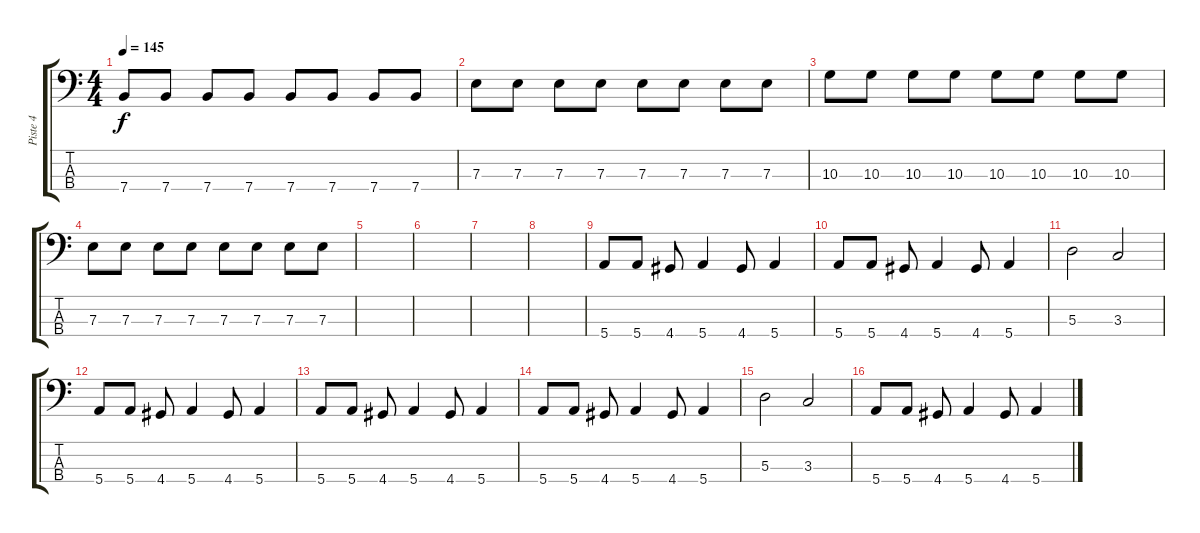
\track ("Piste 4" "Piste 4") {instrument electricbassfinger}
\staff {score tabs}
\tuning (G2 D2 A1 E1) {hide}
\ts (4 4)
\tempo 145
\clef f4
\ks c
7.4.8{dy f} 7.4.8 7.4.8 7.4.8 7.4.8 7.4.8 7.4.8 7.4.8 |
7.3.8 7.3.8 7.3.8 7.3.8 7.3.8 7.3.8 7.3.8 7.3.8 |
10.3.8 10.3.8 10.3.8 10.3.8 10.3.8 10.3.8 10.3.8 10.3.8 |
7.3.8 7.3.8 7.3.8 7.3.8 7.3.8 7.3.8 7.3.8 7.3.8 |
|
|
|
|
5.4.8 5.4.8 4.4.8 5.4.4 4.4.8 5.4.4 |
5.4.8 5.4.8 4.4.8 5.4.4 4.4.8 5.4.4 |
5.3.2 3.3.2 |
5.4.8 5.4.8 4.4.8 5.4.4 4.4.8 5.4.4 |
5.4.8 5.4.8 4.4.8 5.4.4 4.4.8 5.4.4 |
5.4.8 5.4.8 4.4.8 5.4.4 4.4.8 5.4.4 |
5.3.2 3.3.2 |
5.4.8 5.4.8 4.4.8 5.4.4 4.4.8 5.4.4
